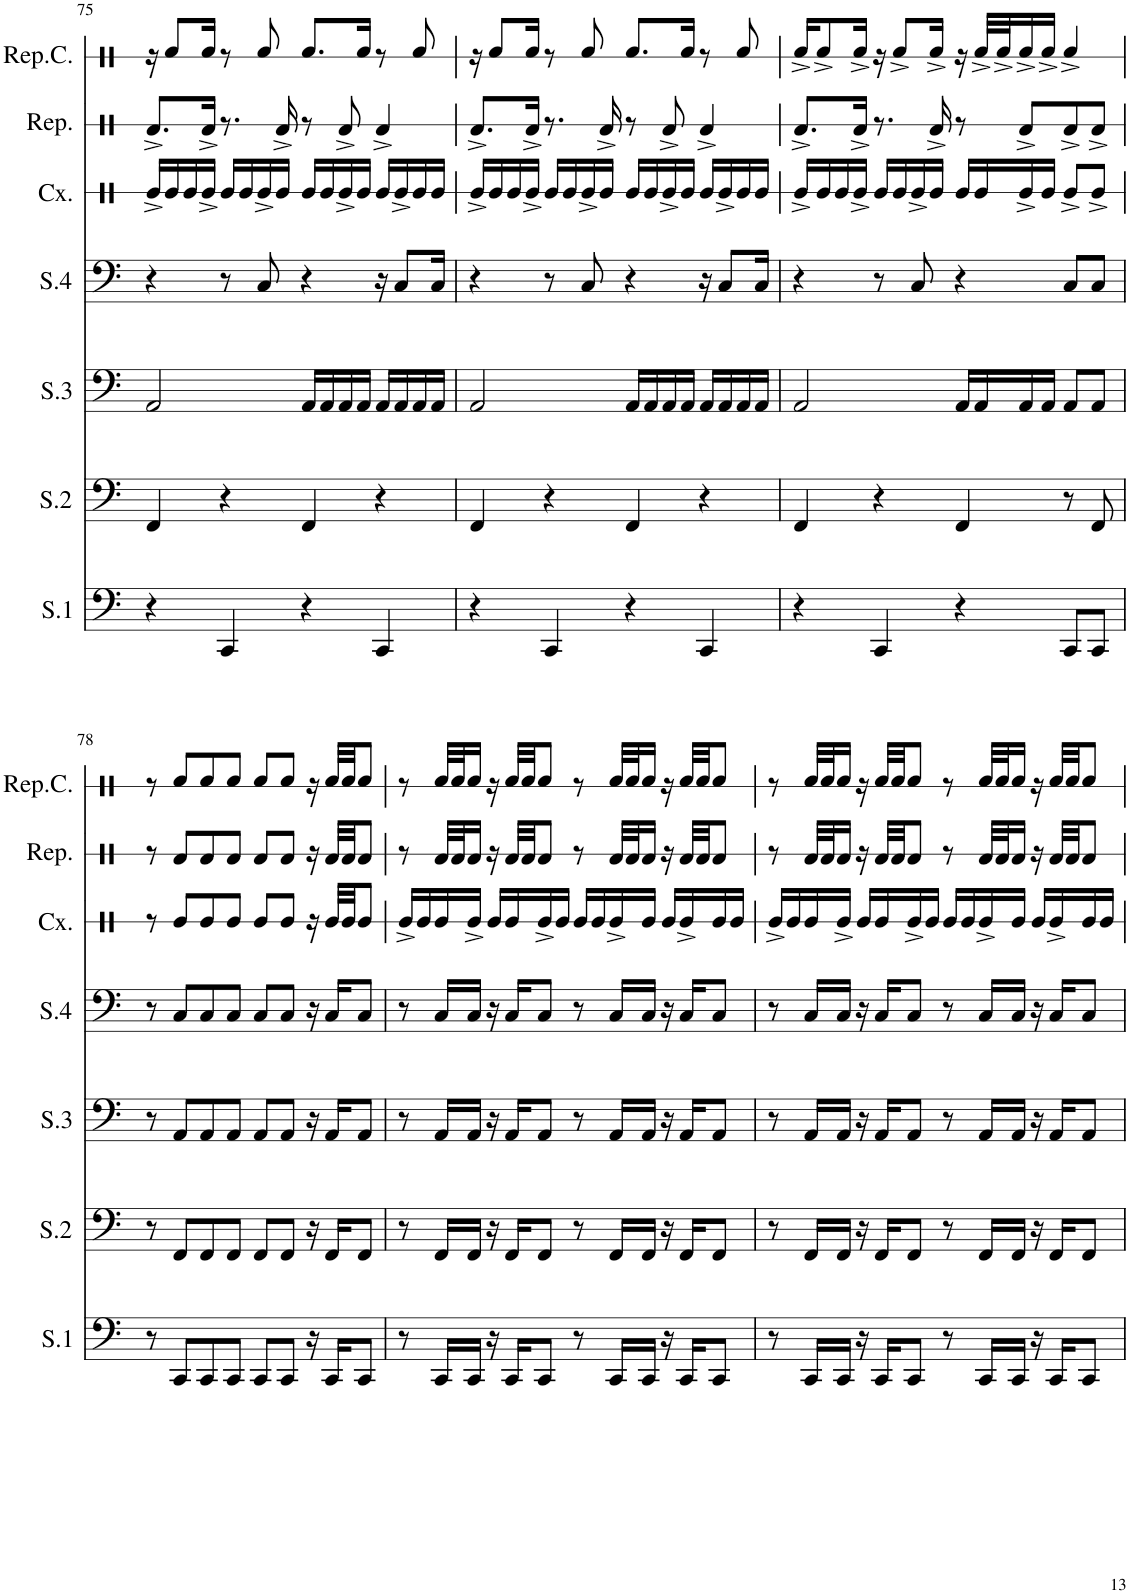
**kern	**kern	**kern	**kern	**kern	**kern	**kern
*part7	*part6	*part5	*part4	*part3	*part2	*part1
*staff7	*staff6	*staff5	*staff4	*staff3	*staff2	*staff1
*I"Surdo 1	*I"Surdo 2	*I"Surdo 3	*I"Surdo 4	*I"Caixa	*I"Repinique	*I"Repinique Central
*I'S.1	*I'S.2	*I'S.3	*I'S.4	*I'Cx.	*I'Rep.	*I'Rep.C.
!!LO:PB:g=z
*clefF4	*clefF4	*clefF4	*clefF4	*clefX	*clefX	*clefX
*k[]	*k[]	*k[]	*k[]	*k[]	*k[]	*k[]
*M4/4	*M4/4	*M4/4	*M4/4	*M4/4	*M4/4	*M4/4
=75	=75	=75	=75	=75	=75	=75
4r	4FF/	2AA/	4r	16Re^/LL	8.Rd^/L	16r
.	.	.	.	16Re/	.	8Rf/L
.	.	.	.	16Re/	.	.
.	.	.	.	16Re^/JJ	16Rd^/Jk	16Rf/Jk
4CC/	4r	.	8r	16Re/LL	8.r	8r
.	.	.	.	16Re/	.	.
.	.	.	8C/	16Re^/	.	8Rf/
.	.	.	.	16Re/JJ	16Rd^/	.
4r	4FF/	16AA/LL	4r	16Re/LL	8r	8.Rf/L
.	.	16AA/	.	16Re/	.	.
.	.	16AA/	.	16Re^/	8Rd^/	.
.	.	16AA/JJ	.	16Re/JJ	.	16Rf/Jk
4CC/	4r	16AA/LL	16r	16Re/LL	4Rd^/	8r
.	.	16AA/	8C/L	16Re^/	.	.
.	.	16AA/	.	16Re/	.	8Rf/
.	.	16AA/JJ	16C/Jk	16Re/JJ	.	.
=76	=76	=76	=76	=76	=76	=76
4r	4FF/	2AA/	4r	16Re^/LL	8.Rd^/L	16r
.	.	.	.	16Re/	.	8Rf/L
.	.	.	.	16Re/	.	.
.	.	.	.	16Re^/JJ	16Rd^/Jk	16Rf/Jk
4CC/	4r	.	8r	16Re/LL	8.r	8r
.	.	.	.	16Re/	.	.
.	.	.	8C/	16Re^/	.	8Rf/
.	.	.	.	16Re/JJ	16Rd^/	.
4r	4FF/	16AA/LL	4r	16Re/LL	8r	8.Rf/L
.	.	16AA/	.	16Re/	.	.
.	.	16AA/	.	16Re^/	8Rd^/	.
.	.	16AA/JJ	.	16Re/JJ	.	16Rf/Jk
4CC/	4r	16AA/LL	16r	16Re/LL	4Rd^/	8r
.	.	16AA/	8C/L	16Re^/	.	.
.	.	16AA/	.	16Re/	.	8Rf/
.	.	16AA/JJ	16C/Jk	16Re/JJ	.	.
=77	=77	=77	=77	=77	=77	=77
4r	4FF/	2AA/	4r	16Re^/LL	8.Rd^/L	16Rf^/KL
.	.	.	.	16Re/	.	8Rf^/
.	.	.	.	16Re/	.	.
.	.	.	.	16Re^/JJ	16Rd^/Jk	16Rf^/Jk
4CC/	4r	.	8r	16Re/LL	8.r	16r
.	.	.	.	16Re/	.	8Rf^/L
.	.	.	8C/	16Re^/	.	.
.	.	.	.	16Re/JJ	16Rd^/	16Rf^/Jk
4r	4FF/	16AA/LL	4r	16Re/LL	8r	16r
.	.	16AA/	.	16Re/	.	32Rf^/LLL
.	.	.	.	.	.	32Rf^/J
.	.	16AA/	.	16Re^/	8Rd^/L	16Rf^/
.	.	16AA/JJ	.	16Re/JJ	.	16Rf^/JJ
8CC/L	8r	8AA/L	8C/L	8Re^/L	8Rd^/	4Rf^/
8CC/J	8FF/	8AA/J	8C/J	8Re^/J	8Rd^/J	.
!!LO:LB:g=z
=78	=78	=78	=78	=78	=78	=78
8r	8r	8r	8r	8r	8r	8r
8CC/L	8FF/L	8AA/L	8C/L	8Re/L	8Rd/L	8Rf/L
8CC/	8FF/	8AA/	8C/	8Re/	8Rd/	8Rf/
8CC/J	8FF/J	8AA/J	8C/J	8Re/J	8Rd/J	8Rf/J
8CC/L	8FF/L	8AA/L	8C/L	8Re/L	8Rd/L	8Rf/L
8CC/J	8FF/J	8AA/J	8C/J	8Re/J	8Rd/J	8Rf/J
16r	16r	16r	16r	16r	16r	16r
16CC/KL	16FF/KL	16AA/KL	16C/KL	32Re/LLL	32Rd/LLL	32Rf/LLL
.	.	.	.	32Re/JJ	32Rd/JJ	32Rf/JJ
8CC/J	8FF/J	8AA/J	8C/J	8Re/J	8Rd/J	8Rf/J
=79	=79	=79	=79	=79	=79	=79
8r	8r	8r	8r	16Re^/LL	8r	8r
.	.	.	.	16Re/	.	.
16CC/LL	16FF/LL	16AA/LL	16C/LL	16Re/	32Rd/LLL	32Rf/LLL
.	.	.	.	.	32Rd/J	32Rf/J
16CC/JJ	16FF/JJ	16AA/JJ	16C/JJ	16Re^/JJ	16Rd/JJ	16Rf/JJ
16r	16r	16r	16r	16Re/LL	16r	16r
16CC/KL	16FF/KL	16AA/KL	16C/KL	16Re/	32Rd/LLL	32Rf/LLL
.	.	.	.	.	32Rd/JJ	32Rf/JJ
8CC/J	8FF/J	8AA/J	8C/J	16Re^/	8Rd/J	8Rf/J
.	.	.	.	16Re/JJ	.	.
8r	8r	8r	8r	16Re/LL	8r	8r
.	.	.	.	16Re/	.	.
16CC/LL	16FF/LL	16AA/LL	16C/LL	16Re^/	32Rd/LLL	32Rf/LLL
.	.	.	.	.	32Rd/J	32Rf/J
16CC/JJ	16FF/JJ	16AA/JJ	16C/JJ	16Re/JJ	16Rd/JJ	16Rf/JJ
16r	16r	16r	16r	16Re/LL	16r	16r
16CC/KL	16FF/KL	16AA/KL	16C/KL	16Re^/	32Rd/LLL	32Rf/LLL
.	.	.	.	.	32Rd/JJ	32Rf/JJ
8CC/J	8FF/J	8AA/J	8C/J	16Re/	8Rd/J	8Rf/J
.	.	.	.	16Re/JJ	.	.
=80	=80	=80	=80	=80	=80	=80
8r	8r	8r	8r	16Re^/LL	8r	8r
.	.	.	.	16Re/	.	.
16CC/LL	16FF/LL	16AA/LL	16C/LL	16Re/	32Rd/LLL	32Rf/LLL
.	.	.	.	.	32Rd/J	32Rf/J
16CC/JJ	16FF/JJ	16AA/JJ	16C/JJ	16Re^/JJ	16Rd/JJ	16Rf/JJ
16r	16r	16r	16r	16Re/LL	16r	16r
16CC/KL	16FF/KL	16AA/KL	16C/KL	16Re/	32Rd/LLL	32Rf/LLL
.	.	.	.	.	32Rd/JJ	32Rf/JJ
8CC/J	8FF/J	8AA/J	8C/J	16Re^/	8Rd/J	8Rf/J
.	.	.	.	16Re/JJ	.	.
8r	8r	8r	8r	16Re/LL	8r	8r
.	.	.	.	16Re/	.	.
16CC/LL	16FF/LL	16AA/LL	16C/LL	16Re^/	32Rd/LLL	32Rf/LLL
.	.	.	.	.	32Rd/J	32Rf/J
16CC/JJ	16FF/JJ	16AA/JJ	16C/JJ	16Re/JJ	16Rd/JJ	16Rf/JJ
16r	16r	16r	16r	16Re/LL	16r	16r
16CC/KL	16FF/KL	16AA/KL	16C/KL	16Re^/	32Rd/LLL	32Rf/LLL
.	.	.	.	.	32Rd/JJ	32Rf/JJ
8CC/J	8FF/J	8AA/J	8C/J	16Re/	8Rd/J	8Rf/J
.	.	.	.	16Re/JJ	.	.
=	=	=	=	=	=	=
*-	*-	*-	*-	*-	*-	*-
